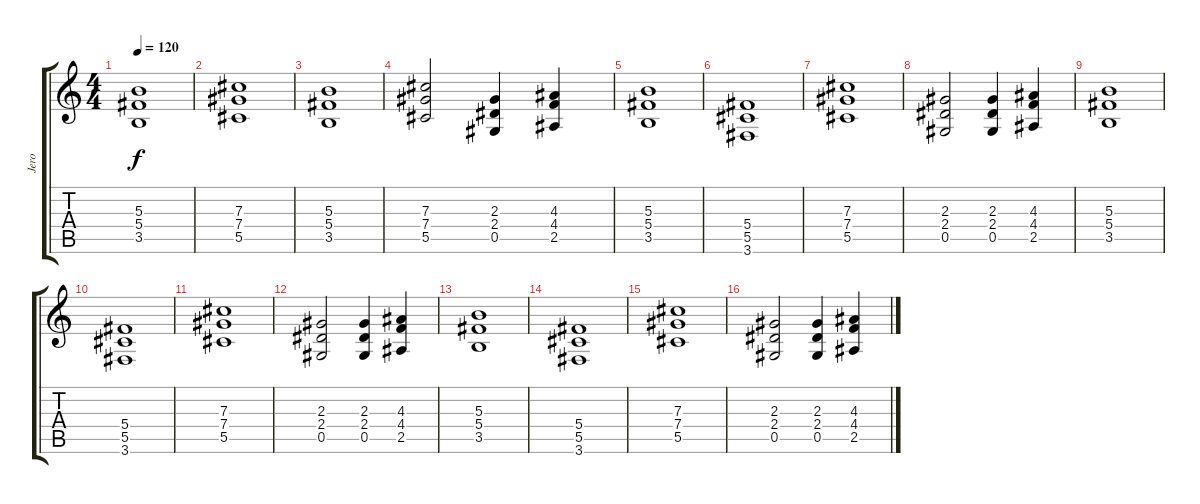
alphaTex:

\track ("Jero" "Jero") {instrument overdrivenguitar}
\staff {score tabs}
\tuning (Eb4 Bb3 Gb3 Db3 Ab2 Eb2) {hide}
\ts (4 4)
\tempo 120
\clef g2
\ks c
(5.3 5.4 3.5).1{dy f volume 13} |
(7.3 7.4 5.5).1 |
(5.3 5.4 3.5).1 |
(7.3 7.4 5.5).2 (2.3 2.4 0.5).4 (4.3 4.4 2.5).4 |
(5.3 5.4 3.5).1 |
(5.4 5.5 3.6).1 |
(7.3 7.4 5.5).1 |
(2.3 2.4 0.5).2 (2.3 2.4 0.5).4 (4.3 4.4 2.5).4 |
(5.3 5.4 3.5).1 |
(5.4 5.5 3.6).1 |
(7.3 7.4 5.5).1 |
(2.3 2.4 0.5).2 (2.3 2.4 0.5).4 (4.3 4.4 2.5).4 |
(5.3 5.4 3.5).1 |
(5.4 5.5 3.6).1 |
(7.3 7.4 5.5).1 |
(2.3 2.4 0.5).2 (2.3 2.4 0.5).4 (4.3 4.4 2.5).4
